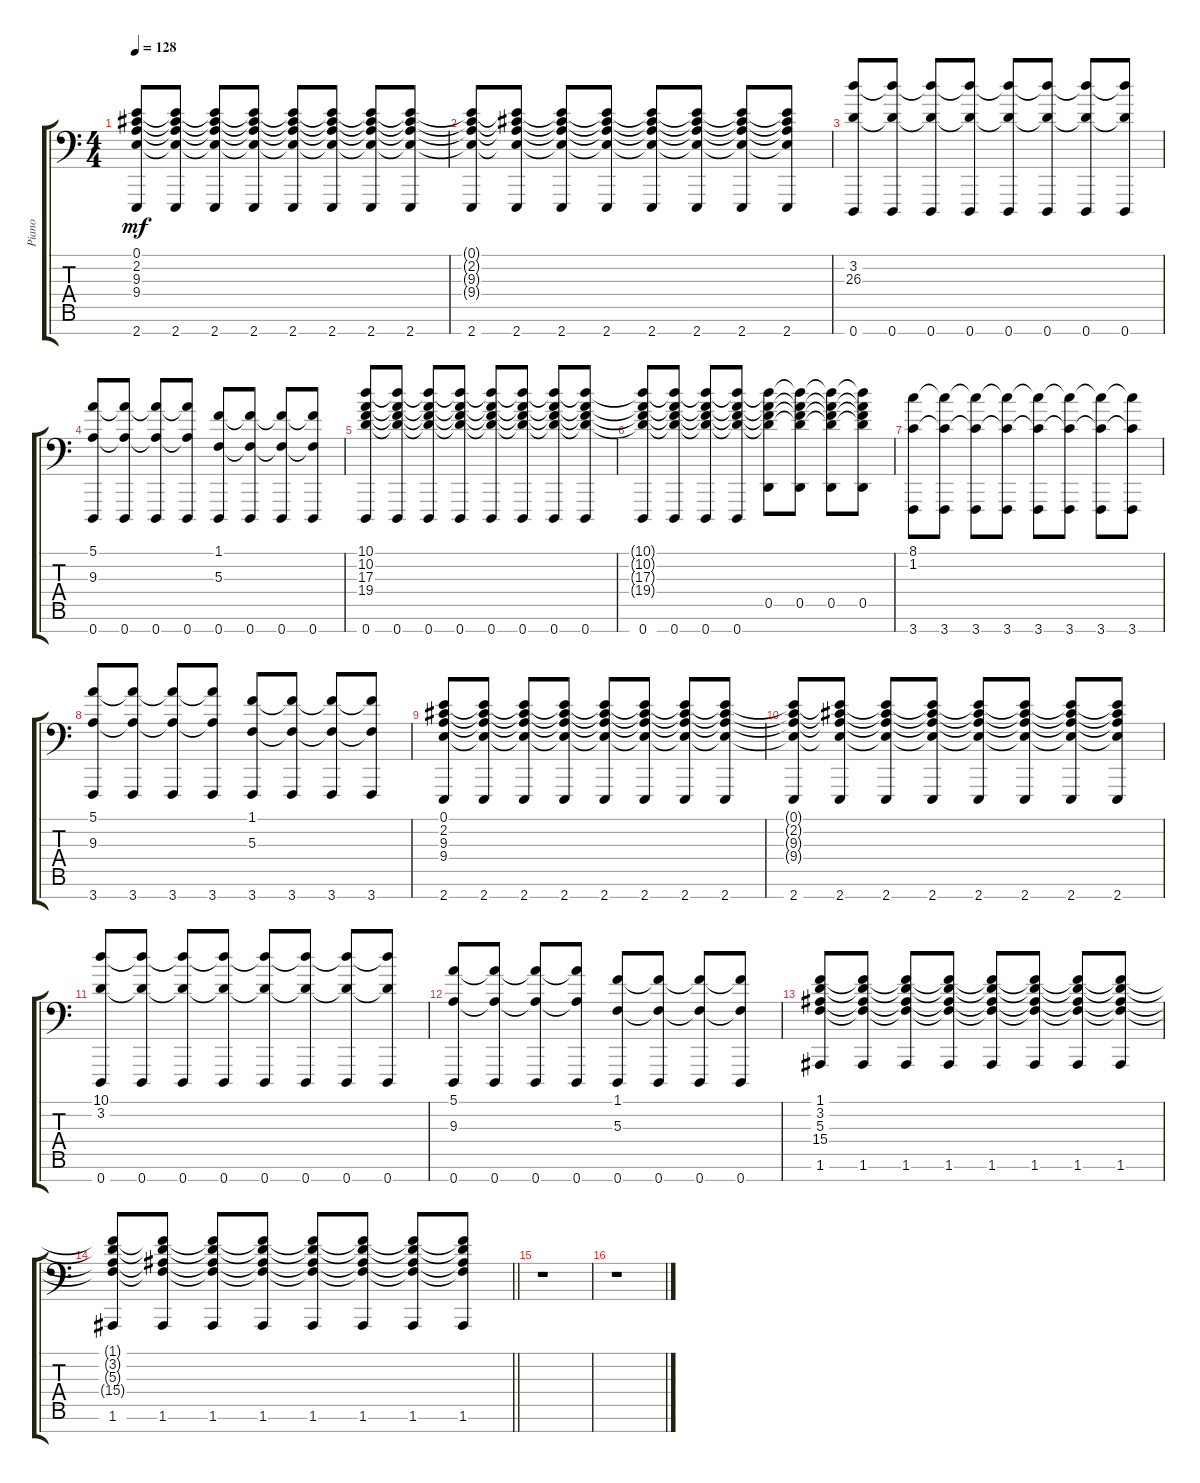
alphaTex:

\track ("Piano" "Piano") {instrument acousticgrandpiano}
\staff {score tabs}
\tuning (E4 B3 C3 G2 D2 A1 D1) {hide}
\ts (4 4)
\tempo 128
\clef f4
\ks c
(0.1 2.2 9.3 9.4 2.7).8{dy mf} (0.1{t} 2.2{t} 9.3{t} 9.4{t} 2.7).8 (0.1{t} 2.2{t} 9.3{t} 9.4{t} 2.7).8 (0.1{t} 2.2{t} 9.3{t} 9.4{t} 2.7).8 (0.1{t} 2.2{t} 9.3{t} 9.4{t} 2.7).8 (0.1{t} 2.2{t} 9.3{t} 9.4{t} 2.7).8 (0.1{t} 2.2{t} 9.3{t} 9.4{t} 2.7).8 (0.1{t} 2.2{t} 9.3{t} 9.4{t} 2.7).8 |
(0.1{t} 2.2{t} 9.3{t} 9.4{t} 2.7).8 (0.1{t} 2.2{t} 9.3{t} 9.4{t} 2.7).8 (0.1{t} 2.2{t} 9.3{t} 9.4{t} 2.7).8 (0.1{t} 2.2{t} 9.3{t} 9.4{t} 2.7).8 (0.1{t} 2.2{t} 9.3{t} 9.4{t} 2.7).8 (0.1{t} 2.2{t} 9.3{t} 9.4{t} 2.7).8 (0.1{t} 2.2{t} 9.3{t} 9.4{t} 2.7).8 (0.1{t} 2.2{t} 9.3{t} 9.4{t} 2.7).8 |
(3.2 26.3 0.7).8 (3.2{t} 26.3{t} 0.7).8 (3.2{t} 26.3{t} 0.7).8 (3.2{t} 26.3{t} 0.7).8 (3.2{t} 26.3{t} 0.7).8 (3.2{t} 26.3{t} 0.7).8 (3.2{t} 26.3{t} 0.7).8 (3.2{t} 26.3{t} 0.7).8 |
(5.1 9.3 0.7).8 (5.1{t} 9.3{t} 0.7).8 (5.1{t} 9.3{t} 0.7).8 (5.1{t} 9.3{t} 0.7).8 (1.1 5.3 0.7).8 (1.1{t} 5.3{t} 0.7).8 (1.1{t} 5.3{t} 0.7).8 (1.1{t} 5.3{t} 0.7).8 |
(10.1 10.2 17.3 19.4 0.7).8 (10.1{t} 10.2{t} 17.3{t} 19.4{t} 0.7).8 (10.1{t} 10.2{t} 17.3{t} 19.4{t} 0.7).8 (10.1{t} 10.2{t} 17.3{t} 19.4{t} 0.7).8 (10.1{t} 10.2{t} 17.3{t} 19.4{t} 0.7).8 (10.1{t} 10.2{t} 17.3{t} 19.4{t} 0.7).8 (10.1{t} 10.2{t} 17.3{t} 19.4{t} 0.7).8 (10.1{t} 10.2{t} 17.3{t} 19.4{t} 0.7).8 |
(10.1{t} 10.2{t} 17.3{t} 19.4{t} 0.7).8 (10.1{t} 10.2{t} 17.3{t} 19.4{t} 0.7).8 (10.1{t} 10.2{t} 17.3{t} 19.4{t} 0.7).8 (10.1{t} 10.2{t} 17.3{t} 19.4{t} 0.7).8 (10.1{t} 10.2{t} 17.3{t} 19.4{t} 0.5).8 (10.1{t} 10.2{t} 17.3{t} 19.4{t} 0.5).8 (10.1{t} 10.2{t} 17.3{t} 19.4{t} 0.5).8 (10.1{t} 10.2{t} 17.3{t} 19.4{t} 0.5).8 |
(8.1 1.2 3.7).8 (8.1{t} 1.2{t} 3.7).8 (8.1{t} 1.2{t} 3.7).8 (8.1{t} 1.2{t} 3.7).8 (8.1{t} 1.2{t} 3.7).8 (8.1{t} 1.2{t} 3.7).8 (8.1{t} 1.2{t} 3.7).8 (8.1{t} 1.2{t} 3.7).8 |
(5.1 9.3 3.7).8 (5.1{t} 9.3{t} 3.7).8 (5.1{t} 9.3{t} 3.7).8 (5.1{t} 9.3{t} 3.7).8 (1.1 5.3 3.7).8 (1.1{t} 5.3{t} 3.7).8 (1.1{t} 5.3{t} 3.7).8 (1.1{t} 5.3{t} 3.7).8 |
(0.1 2.2 9.3 9.4 2.7).8 (0.1{t} 2.2{t} 9.3{t} 9.4{t} 2.7).8 (0.1{t} 2.2{t} 9.3{t} 9.4{t} 2.7).8 (0.1{t} 2.2{t} 9.3{t} 9.4{t} 2.7).8 (0.1{t} 2.2{t} 9.3{t} 9.4{t} 2.7).8 (0.1{t} 2.2{t} 9.3{t} 9.4{t} 2.7).8 (0.1{t} 2.2{t} 9.3{t} 9.4{t} 2.7).8 (0.1{t} 2.2{t} 9.3{t} 9.4{t} 2.7).8 |
(0.1{t} 2.2{t} 9.3{t} 9.4{t} 2.7).8 (0.1{t} 2.2{t} 9.3{t} 9.4{t} 2.7).8 (0.1{t} 2.2{t} 9.3{t} 9.4{t} 2.7).8 (0.1{t} 2.2{t} 9.3{t} 9.4{t} 2.7).8 (0.1{t} 2.2{t} 9.3{t} 9.4{t} 2.7).8 (0.1{t} 2.2{t} 9.3{t} 9.4{t} 2.7).8 (0.1{t} 2.2{t} 9.3{t} 9.4{t} 2.7).8 (0.1{t} 2.2{t} 9.3{t} 9.4{t} 2.7).8 |
(10.1 3.2 0.7).8 (10.1{t} 3.2{t} 0.7).8 (10.1{t} 3.2{t} 0.7).8 (10.1{t} 3.2{t} 0.7).8 (10.1{t} 3.2{t} 0.7).8 (10.1{t} 3.2{t} 0.7).8 (10.1{t} 3.2{t} 0.7).8 (10.1{t} 3.2{t} 0.7).8 |
(5.1 9.3 0.7).8 (5.1{t} 9.3{t} 0.7).8 (5.1{t} 9.3{t} 0.7).8 (5.1{t} 9.3{t} 0.7).8 (1.1 5.3 0.7).8 (1.1{t} 5.3{t} 0.7).8 (1.1{t} 5.3{t} 0.7).8 (1.1{t} 5.3{t} 0.7).8 |
(1.1 3.2 5.3 15.4 1.6).8 (1.1{t} 3.2{t} 5.3{t} 15.4{t} 1.6).8 (1.1{t} 3.2{t} 5.3{t} 15.4{t} 1.6).8 (1.1{t} 3.2{t} 5.3{t} 15.4{t} 1.6).8 (1.1{t} 3.2{t} 5.3{t} 15.4{t} 1.6).8 (1.1{t} 3.2{t} 5.3{t} 15.4{t} 1.6).8 (1.1{t} 3.2{t} 5.3{t} 15.4{t} 1.6).8 (1.1{t} 3.2{t} 5.3{t} 15.4{t} 1.6).8 |
\barLineRight lightlight
(1.1{t} 3.2{t} 5.3{t} 15.4{t} 1.6).8 (1.1{t} 3.2{t} 5.3{t} 15.4{t} 1.6).8 (1.1{t} 3.2{t} 5.3{t} 15.4{t} 1.6).8 (1.1{t} 3.2{t} 5.3{t} 15.4{t} 1.6).8 (1.1{t} 3.2{t} 5.3{t} 15.4{t} 1.6).8 (1.1{t} 3.2{t} 5.3{t} 15.4{t} 1.6).8 (1.1{t} 3.2{t} 5.3{t} 15.4{t} 1.6).8 (1.1{t} 3.2{t} 5.3{t} 15.4{t} 1.6).8 |
r.1 |
r.1
